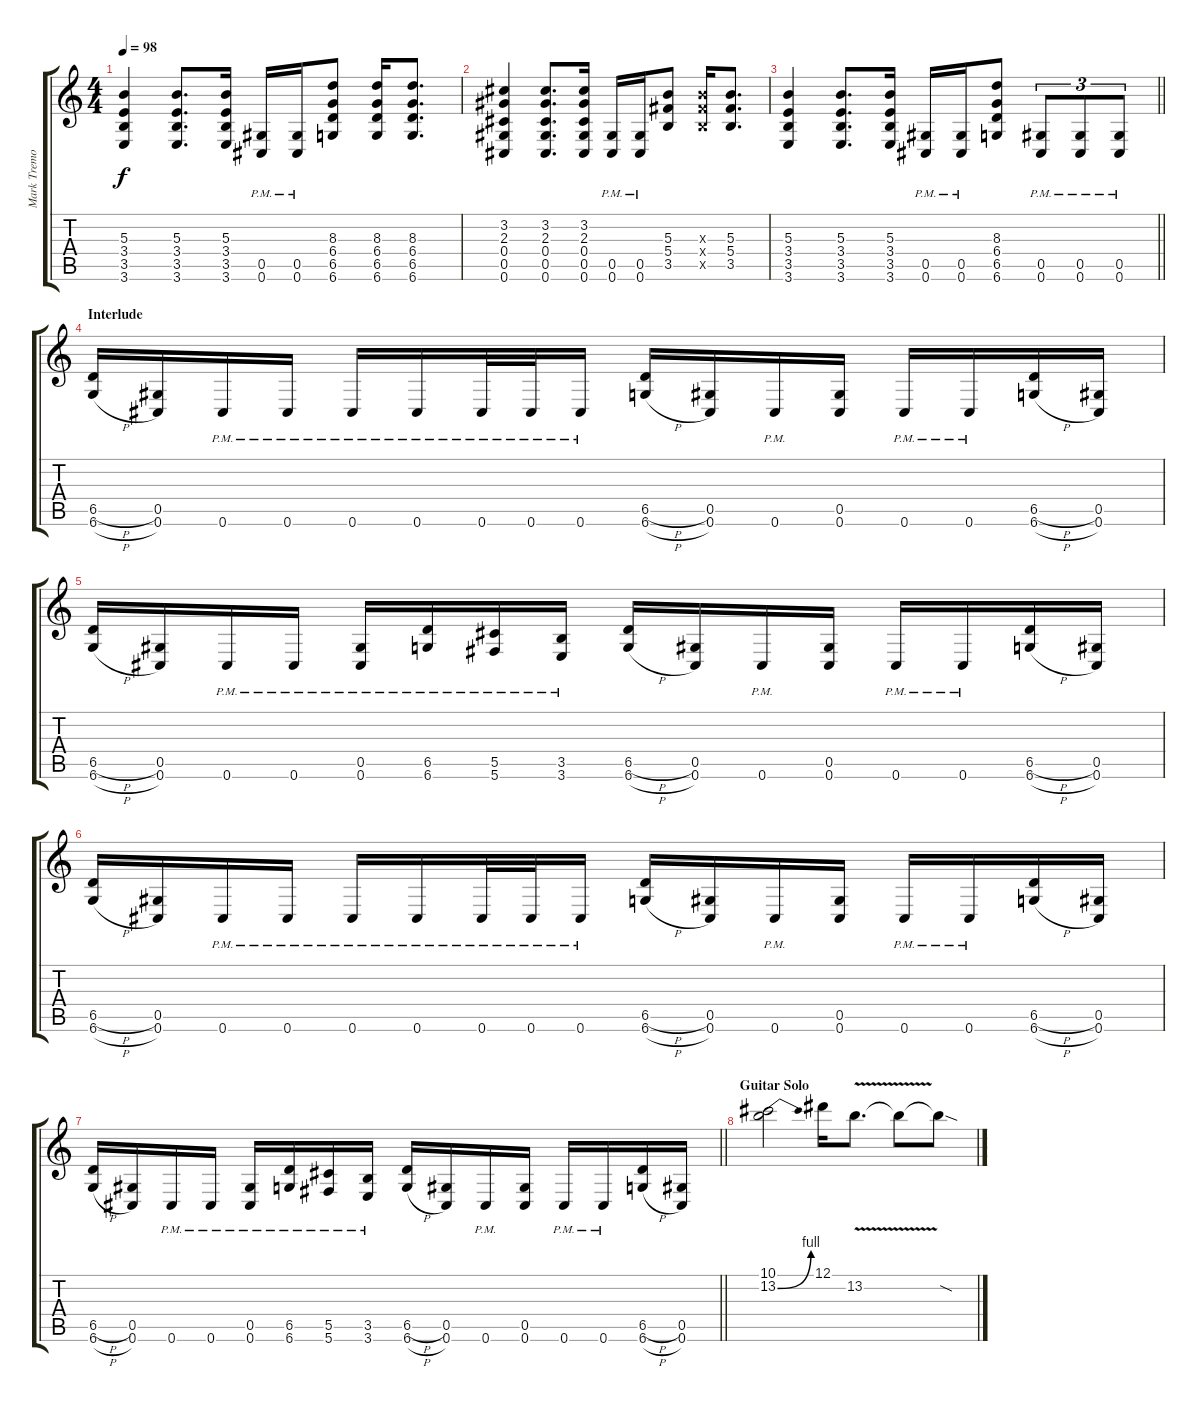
\track ("Mark Tremonti" "Mark Tremo") {instrument distortionguitar}
\staff {score tabs}
\tuning (Eb4 Bb3 Gb3 Db3 Ab2 Db2) {hide}
\ts (4 4)
\tempo 98
\clef g2
\ks c
(5.3 3.4 3.5 3.6).4{dy f} (5.3 3.4 3.5 3.6).8{d} (5.3 3.4 3.5 3.6).16 (0.5{pm} 0.6{pm}).16 (0.5{pm} 0.6{pm}).16 (8.3 6.4 6.5 6.6).8 (8.3 6.4 6.5 6.6).16 (8.3 6.4 6.5 6.6).8{d} |
(3.2 2.3 0.4 0.5 0.6).4 (3.2 2.3 0.4 0.5 0.6).8{d} (3.2 2.3 0.4 0.5 0.6).16 (0.5{pm} 0.6{pm}).16 (0.5{pm} 0.6{pm}).16 (5.3 5.4 3.5).8 (5.3{x} 5.4{x} 3.5{x}).16 (5.3 5.4 3.5).8{d} |
\barLineRight lightlight
(5.3 3.4 3.5 3.6).4 (5.3 3.4 3.5 3.6).8{d} (5.3 3.4 3.5 3.6).16 (0.5{pm} 0.6{pm}).16 (0.5{pm} 0.6{pm}).16 (8.3 6.4 6.5 6.6).8 (0.5{pm} 0.6{pm}).8{tu (3 2)} (0.5{pm} 0.6{pm}).8{tu (3 2)} (0.5{pm} 0.6{pm}).8{tu (3 2)} |
\section ("" "Interlude")
(6.5{h} 6.6{h}).16 (0.5 0.6).16 0.6{pm}.16 0.6{pm}.16 0.6{pm}.16 0.6{pm}.16 0.6{pm}.32 0.6{pm}.32 0.6{pm}.16 (6.5{h} 6.6{h}).16 (0.5 0.6).16 0.6{pm}.16 (0.5 0.6).16 0.6{pm}.16 0.6{pm}.16 (6.5{h} 6.6{h}).16 (0.5 0.6).16 |
(6.5{h} 6.6{h}).16 (0.5 0.6).16 0.6{pm}.16 0.6{pm}.16 (0.5{pm} 0.6{pm}).16 (6.5{pm} 6.6{pm}).16 (5.5{pm} 5.6{pm}).16 (3.5{pm} 3.6{pm}).16 (6.5{h} 6.6{h}).16 (0.5 0.6).16 0.6{pm}.16 (0.5 0.6).16 0.6{pm}.16 0.6{pm}.16 (6.5{h} 6.6{h}).16 (0.5 0.6).16 |
(6.5{h} 6.6{h}).16 (0.5 0.6).16 0.6{pm}.16 0.6{pm}.16 0.6{pm}.16 0.6{pm}.16 0.6{pm}.32 0.6{pm}.32 0.6{pm}.16 (6.5{h} 6.6{h}).16 (0.5 0.6).16 0.6{pm}.16 (0.5 0.6).16 0.6{pm}.16 0.6{pm}.16 (6.5{h} 6.6{h}).16 (0.5 0.6).16 |
\barLineRight lightlight
(6.5{h} 6.6{h}).16 (0.5 0.6).16 0.6{pm}.16 0.6{pm}.16 (0.5{pm} 0.6{pm}).16 (6.5{pm} 6.6{pm}).16 (5.5{pm} 5.6{pm}).16 (3.5{pm} 3.6{pm}).16 (6.5{h} 6.6{h}).16 (0.5 0.6).16 0.6{pm}.16 (0.5 0.6).16 0.6{pm}.16 0.6{pm}.16 (6.5{h} 6.6{h}).16 (0.5 0.6).16 |
\section ("" "Guitar Solo")
(10.1 13.2{be (bend 0 0 60 4)}).2 12.1.16 13.2{v}.8{d} 13.2{t}.8 13.2{sod t}.8
